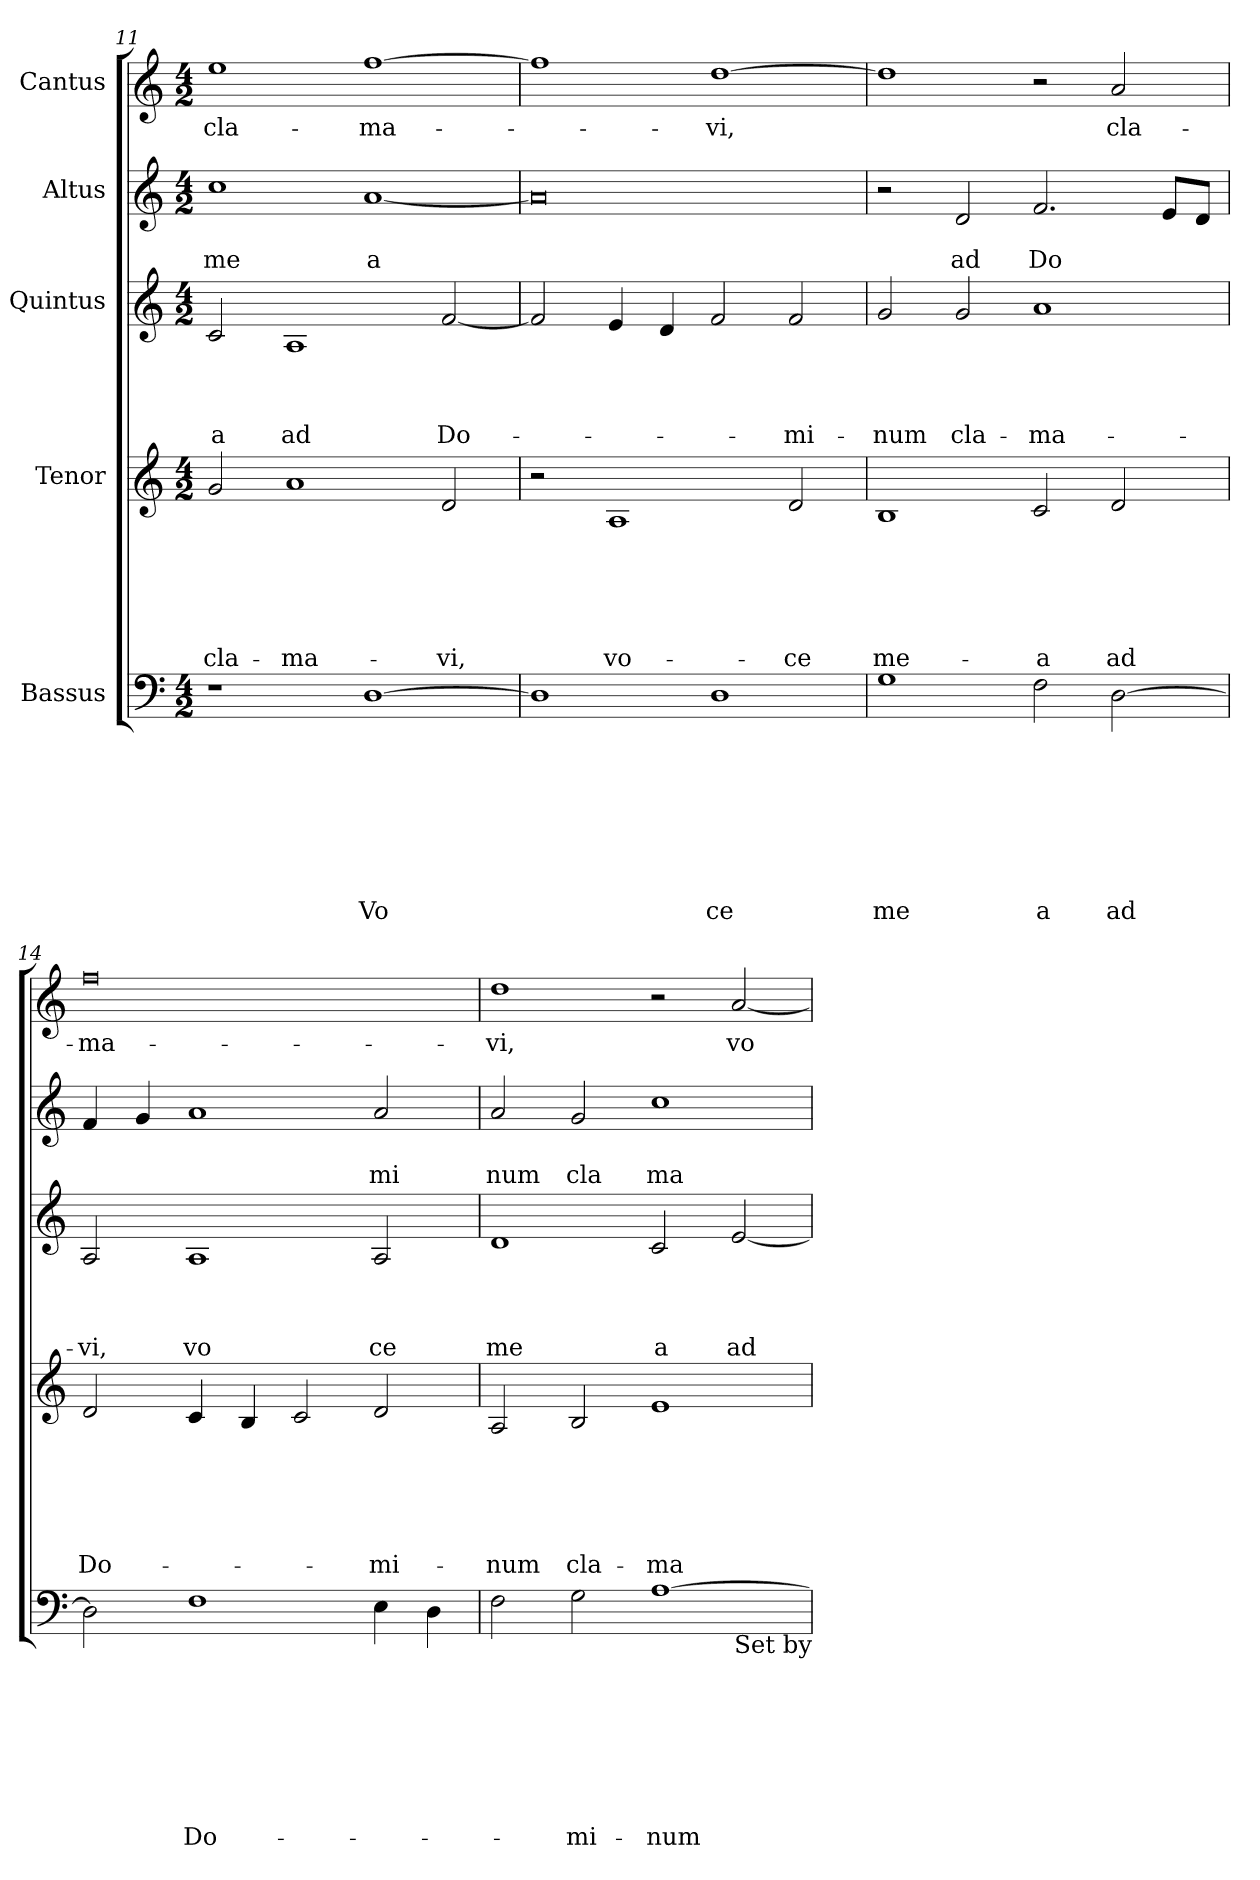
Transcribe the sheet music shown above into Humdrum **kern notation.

**kern	**text	**text	**text	**text	**text	**text	**text	**text	**kern	**text	**text	**text	**text	**text	**text	**kern	**text	**text	**text	**text	**kern	**text	**text	**kern	**text
*part5	*part5	*part5	*part5	*part5	*part5	*part5	*part5	*part5	*part4	*part4	*part4	*part4	*part4	*part4	*part4	*part3	*part3	*part3	*part3	*part3	*part2	*part2	*part2	*part1	*part1
*staff5	*staff5	*staff5	*staff5	*staff5	*staff5	*staff5	*staff5	*staff5	*staff4	*staff4	*staff4	*staff4	*staff4	*staff4	*staff4	*staff3	*staff3	*staff3	*staff3	*staff3	*staff2	*staff2	*staff2	*staff1	*staff1
*I"Bassus	*	*	*	*	*	*	*	*	*I"Tenor	*	*	*	*	*	*	*I"Quintus	*	*	*	*	*I"Altus	*	*	*I"Cantus	*
*clefF4	*	*	*	*	*	*	*	*	*clefG2	*	*	*	*	*	*	*clefG2	*	*	*	*	*clefG2	*	*	*clefG2	*
*k[]	*	*	*	*	*	*	*	*	*k[]	*	*	*	*	*	*	*k[]	*	*	*	*	*k[]	*	*	*k[]	*
*C:	*	*	*	*	*	*	*	*	*C:	*	*	*	*	*	*	*C:	*	*	*	*	*C:	*	*	*C:	*
*M4/2	*	*	*	*	*	*	*	*	*M4/2	*	*	*	*	*	*	*M4/2	*	*	*	*	*M4/2	*	*	*M4/2	*
=11	=11	=11	=11	=11	=11	=11	=11	=11	=11	=11	=11	=11	=11	=11	=11	=11	=11	=11	=11	=11	=11	=11	=11	=11	=11
!	!	!	!	!	!	!	!	!	!	!	!	!	!	!	!LO:LY:b	!	!	!	!	!LO:LY:b	!	!	!LO:LY:b	!	!LO:LY:b
1r	.	.	.	.	.	.	.	.	2g/	.	.	.	.	.	cla-	2c/	.	.	.	-a	1cc	.	me	1ee	cla-
!	!	!	!	!	!	!	!	!	!	!	!	!	!	!	!LO:LY:b	!	!	!	!	!LO:LY:b	!	!	!	!	!
.	.	.	.	.	.	.	.	.	1a	.	.	.	.	.	-ma-	1A	.	.	.	ad	.	.	.	.	.
!	!	!	!	!	!	!	!	!LO:LY:b	!	!	!	!	!	!	!	!	!	!	!	!	!	!	!LO:LY:b:rj	!	!LO:LY:b
[>1D	.	.	.	.	.	.	.	Vo	.	.	.	.	.	.	.	.	.	.	.	.	[<1a	.	a	[>1ff	-ma-
!	!	!	!	!	!	!	!	!	!	!	!	!	!	!	!LO:LY:b	!	!	!	!	!LO:LY:b	!	!	!	!	!
.	.	.	.	.	.	.	.	.	2d/	.	.	.	.	.	-vi,	[<2f/	.	.	.	Do-	.	.	.	.	.
=12	=12	=12	=12	=12	=12	=12	=12	=12	=12	=12	=12	=12	=12	=12	=12	=12	=12	=12	=12	=12	=12	=12	=12	=12	=12
1D]	.	.	.	.	.	.	.	.	2r	.	.	.	.	.	.	2f/]	.	.	.	.	0a]	.	.	1ff]	.
!	!	!	!	!	!	!	!	!	!	!	!	!	!	!	!LO:LY:b	!	!	!	!	!	!	!	!	!	!
.	.	.	.	.	.	.	.	.	1A	.	.	.	.	.	vo-	4e/	.	.	.	.	.	.	.	.	.
.	.	.	.	.	.	.	.	.	.	.	.	.	.	.	.	4d/	.	.	.	.	.	.	.	.	.
!	!	!	!	!	!	!	!	!LO:LY:b	!	!	!	!	!	!	!	!	!	!	!	!	!	!	!	!	!LO:LY:b
1D	.	.	.	.	.	.	.	ce	.	.	.	.	.	.	.	2f/	.	.	.	.	.	.	.	[>1dd	-vi,
!	!	!	!	!	!	!	!	!	!	!	!	!	!	!	!LO:LY:b	!	!	!	!	!LO:LY:b	!	!	!	!	!
.	.	.	.	.	.	.	.	.	2d/	.	.	.	.	.	-ce	2f/	.	.	.	-mi-	.	.	.	.	.
=13	=13	=13	=13	=13	=13	=13	=13	=13	=13	=13	=13	=13	=13	=13	=13	=13	=13	=13	=13	=13	=13	=13	=13	=13	=13
!	!	!	!	!	!	!	!	!LO:LY:b	!	!	!	!	!	!	!LO:LY:b	!	!	!	!	!LO:LY:b	!	!	!	!	!
1G	.	.	.	.	.	.	.	me	1B	.	.	.	.	.	me-	2g/	.	.	.	-num	2r	.	.	1dd]	.
!	!	!	!	!	!	!	!	!	!	!	!	!	!	!	!	!	!	!	!	!LO:LY:b	!	!	!LO:LY:b	!	!
.	.	.	.	.	.	.	.	.	.	.	.	.	.	.	.	2g/	.	.	.	cla-	2d/	.	ad	.	.
!	!	!	!	!	!	!	!	!LO:LY:b	!	!	!	!	!	!	!LO:LY:b	!	!	!	!	!LO:LY:b	!	!	!LO:LY:b	!	!
2F\	.	.	.	.	.	.	.	a	2c/	.	.	.	.	.	-a	1a	.	.	.	-ma-	2.f/	.	Do	2r	.
!	!	!	!	!	!	!	!	!LO:LY:b	!	!	!	!	!	!	!LO:LY:b	!	!	!	!	!	!	!	!	!	!LO:LY:b
[<2D\	.	.	.	.	.	.	.	ad	2d/	.	.	.	.	.	ad	.	.	.	.	.	.	.	.	2a/	cla-
.	.	.	.	.	.	.	.	.	.	.	.	.	.	.	.	.	.	.	.	.	8e/L	.	.	.	.
.	.	.	.	.	.	.	.	.	.	.	.	.	.	.	.	.	.	.	.	.	8d/J	.	.	.	.
!!LO:PB:g=z
=14	=14	=14	=14	=14	=14	=14	=14	=14	=14	=14	=14	=14	=14	=14	=14	=14	=14	=14	=14	=14	=14	=14	=14	=14	=14
!	!	!	!	!	!	!	!	!	!	!	!	!	!	!	!LO:LY:b	!	!	!	!	!LO:LY:b	!	!	!	!	!LO:LY:b
2D\]	.	.	.	.	.	.	.	.	2d/	.	.	.	.	.	Do-	2A/	.	.	.	-vi,	4f/	.	.	0ff	-ma-
.	.	.	.	.	.	.	.	.	.	.	.	.	.	.	.	.	.	.	.	.	4g/	.	.	.	.
!	!	!	!	!	!	!	!	!LO:LY:b	!	!	!	!	!	!	!	!	!	!	!	!LO:LY:b	!	!	!	!	!
1F	.	.	.	.	.	.	.	Do-	4c/	.	.	.	.	.	.	1A	.	.	.	vo	1a	.	.	.	.
.	.	.	.	.	.	.	.	.	4B/	.	.	.	.	.	.	.	.	.	.	.	.	.	.	.	.
.	.	.	.	.	.	.	.	.	2c/	.	.	.	.	.	.	.	.	.	.	.	.	.	.	.	.
!	!	!	!	!	!	!	!	!	!	!	!	!	!	!	!LO:LY:b	!	!	!	!	!LO:LY:b	!	!	!LO:LY:b	!	!
4E\	.	.	.	.	.	.	.	.	2d/	.	.	.	.	.	-mi-	2A/	.	.	.	ce	2a/	.	mi	.	.
4D\	.	.	.	.	.	.	.	.	.	.	.	.	.	.	.	.	.	.	.	.	.	.	.	.	.
=15	=15	=15	=15	=15	=15	=15	=15	=15	=15	=15	=15	=15	=15	=15	=15	=15	=15	=15	=15	=15	=15	=15	=15	=15	=15
!	!	!	!	!	!	!	!	!	!	!	!	!	!	!	!LO:LY:b	!	!	!	!	!LO:LY:b	!	!	!LO:LY:b	!	!LO:LY:b
2F\	.	.	.	.	.	.	.	.	2A/	.	.	.	.	.	-num	1d	.	.	.	me	2a/	.	num	1dd	-vi,
!	!	!	!	!	!	!	!	!LO:LY:b	!	!	!	!	!	!	!LO:LY:b	!	!	!	!	!	!	!	!LO:LY:b	!	!
2G\	.	.	.	.	.	.	.	-mi-	2B/	.	.	.	.	.	cla-	.	.	.	.	.	2g/	.	cla	.	.
!	!	!	!	!	!	!	!	!LO:LY:b	!	!	!	!	!	!	!LO:LY:b	!	!	!	!	!LO:LY:b	!	!	!LO:LY:b	!	!
[>1A	.	.	.	.	.	.	.	-num	1e	.	.	.	.	.	-ma-	2c/	.	.	.	a	1cc	.	ma	2r	.
!	!	!	!	!	!	!	!	!	!	!	!	!	!	!	!	!	!	!	!	!LO:LY:b	!	!	!	!	!LO:LY:b
.	.	.	.	.	.	.	.	.	.	.	.	.	.	.	.	[<2e/	.	.	.	ad	.	.	.	[<2a/	vo-
!LO:TX:b:t=Set by	!	!	!	!	!	!	!	!	!	!	!	!	!	!	!	!	!	!	!	!	!	!	!	!	!
=	=	=	=	=	=	=	=	=	=	=	=	=	=	=	=	=	=	=	=	=	=	=	=	=	=
*-	*-	*-	*-	*-	*-	*-	*-	*-	*-	*-	*-	*-	*-	*-	*-	*-	*-	*-	*-	*-	*-	*-	*-	*-	*-
